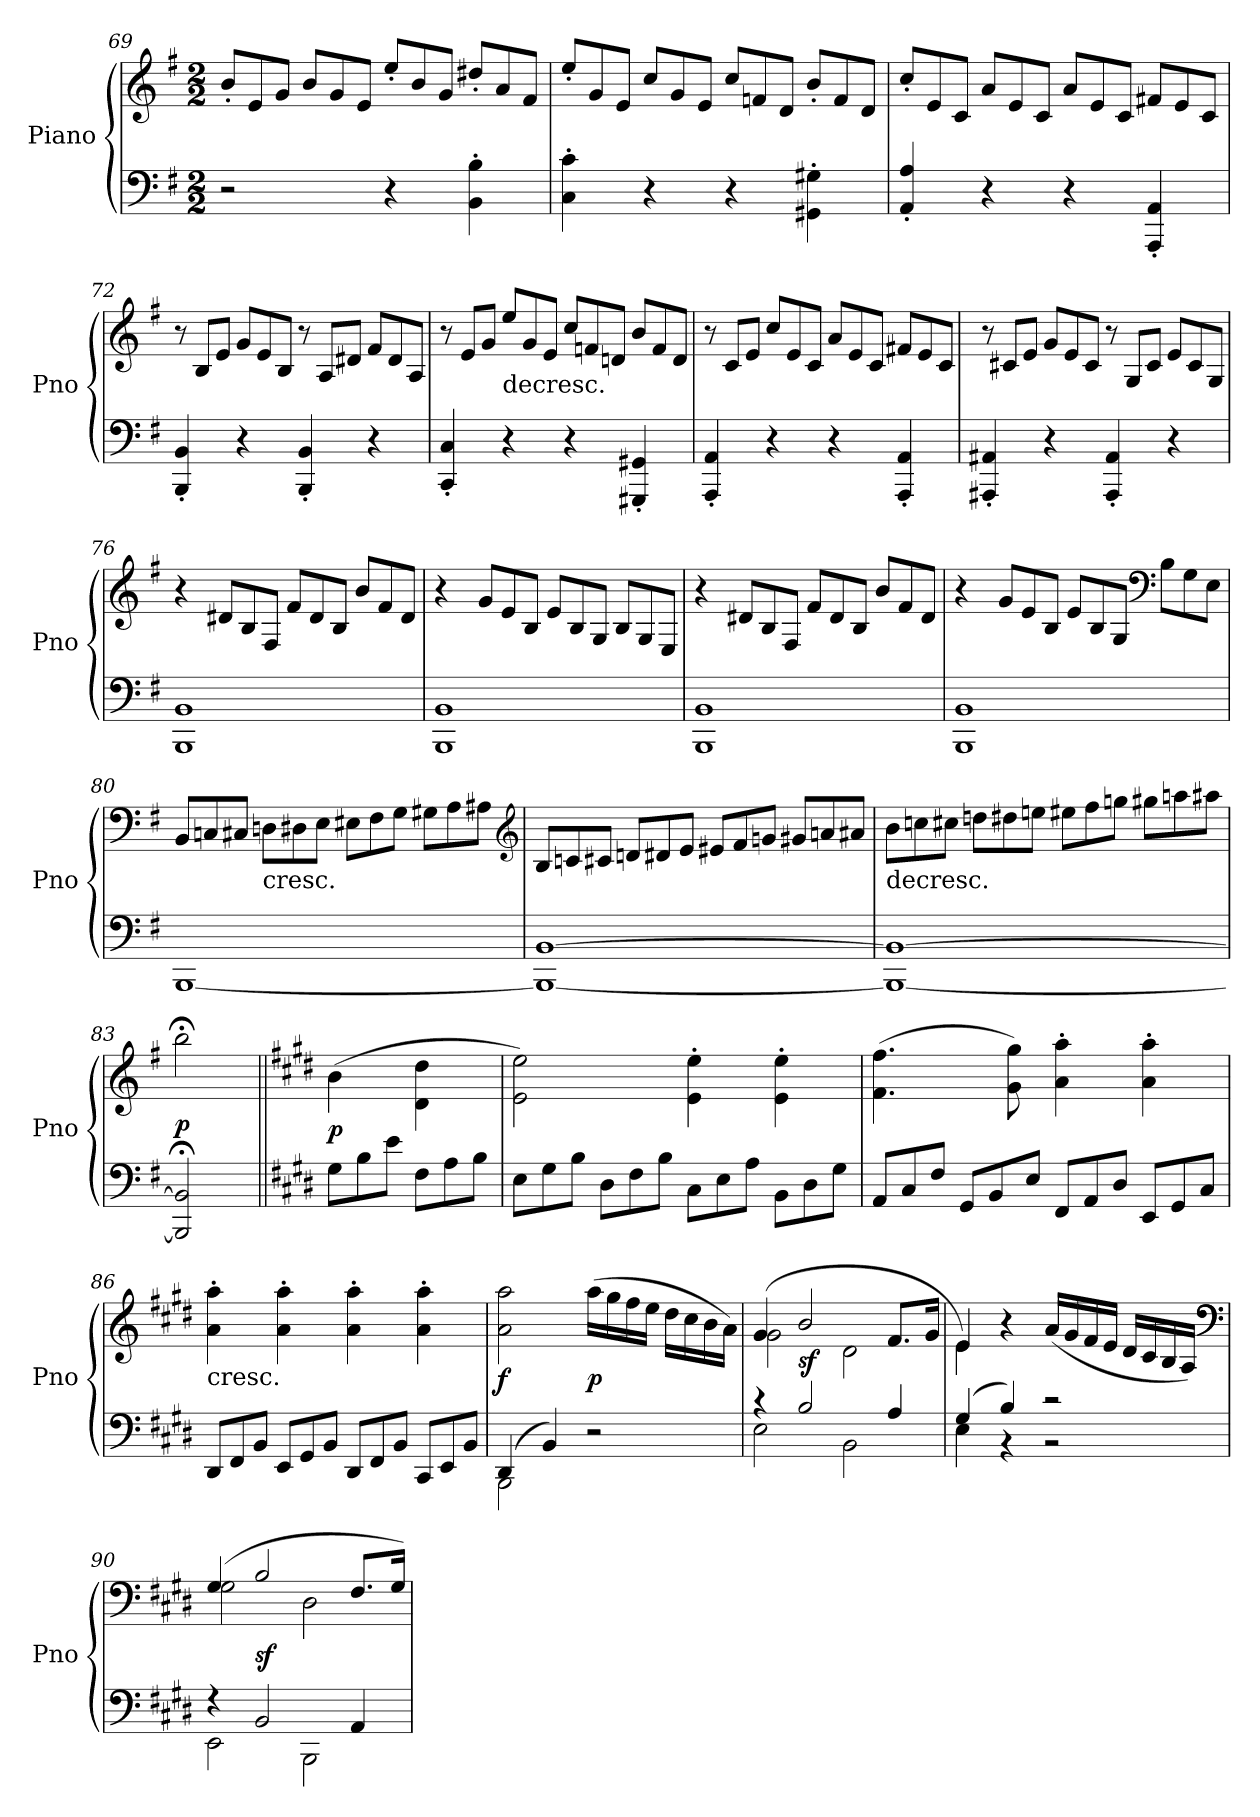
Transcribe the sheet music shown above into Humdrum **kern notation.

**kern	**kern	**dynam
*part1	*part1	*part1
*staff2	*staff1	*staff1/2
*I"Piano	*	*
*I'Pno	*	*
*clefF4	*clefG2	*
*k[f#]	*k[f#]	*
*M2/2	*M2/2	*
*	*Xtuplet	*
=69	=69	=69
2r	12b'L	.
.	12e	.
.	12gJ	.
.	12bL	.
.	12g	.
.	12eJ	.
4r	12ee'/L	.
.	12b/	.
.	12g/J	.
4BB' 4B'	12dd#X'L	.
.	12a	.
.	12f#J	.
=70	=70	=70
4C' 4c'	12ee'L	.
.	12g	.
.	12eJ	.
4r	12ccL	.
.	12g	.
.	12eJ	.
4r	12ccL	.
.	12fn	.
.	12dJ	.
4GG#X'\ 4G#X'\	12b'L	.
.	12f	.
.	12dJ	.
=71	=71	=71
4AA'/ 4A'/	12cc'L	.
.	12e	.
.	12cJ	.
4r	12aL	.
.	12e	.
.	12cJ	.
4r	12aL	.
.	12e	.
.	12cJ	.
4AAA' 4AA'	12f#XL	.
.	12e	.
.	12cJ	.
=72	=72	=72
4BBB' 4BB'	12r	.
.	12BL	.
.	12eJ	.
4r	12gL	.
.	12e	.
.	12BJ	.
4BBB' 4BB'	12r	.
.	12AL	.
.	12d#XJ	.
4r	12f#L	.
.	12d#	.
.	12AJ	.
=73	=73	=73
4CC' 4C'	12r	.
.	12eL	.
.	12gJ	.
!	!LO:TX:c:t=decresc.	!
4r	12eeL	.
.	12g	.
.	12eJ	.
4r	12ccL	.
.	12fn	.
.	12dnJ	.
4GGG#X' 4GG#X'	12bL	.
.	12f	.
.	12dJ	.
=74	=74	=74
4AAA' 4AA'	12r	.
.	12cL	.
.	12eJ	.
4r	12ccL	.
.	12e	.
.	12cJ	.
4r	12aL	.
.	12e	.
.	12cJ	.
4AAA' 4AA'	12f#XL	.
.	12e	.
.	12cJ	.
=75	=75	=75
4AAA#X' 4AA#X'	12r	.
.	12c#XL	.
.	12eJ	.
4r	12gL	.
.	12e	.
.	12c#J	.
4AAA#' 4AA#'	12r	.
.	12GL	.
.	12c#J	.
4r	12eL	.
.	12c#	.
.	12GJ	.
=76	=76	=76
1BBB 1BB	4r	.
.	12d#XL	.
.	12B	.
.	12F#J	.
.	12f#L	.
.	12d#	.
.	12BJ	.
.	12bL	.
.	12f#	.
.	12d#J	.
=77	=77	=77
1BBB 1BB	4r	.
.	12gL	.
.	12e	.
.	12BJ	.
.	12eL	.
.	12B/	.
.	12G/J	.
.	12B/L	.
.	12G/	.
.	12E/J	.
=78	=78	=78
1BBB 1BB	4r	.
.	12d#XL	.
.	12B	.
.	12F#J	.
.	12f#L	.
.	12d#	.
.	12BJ	.
.	12bL	.
.	12f#	.
.	12d#J	.
=79	=79	=79
1BBB 1BB	4r	.
.	12gL	.
.	12e	.
.	12BJ	.
.	12eL	.
.	12B	.
.	12GJ	.
*	*clefF4	*
.	12BL	.
.	12G	.
.	12EJ	.
=80	=80	=80
[1BBB	12BBL	.
.	12Cn	.
.	12C#XJ	.
!	!LO:TX:c:t=cresc.	!
.	12DnL	.
.	12D#X	.
.	12EJ	.
.	12E#XL	.
.	12F#	.
.	12GJ	.
.	12G#XL	.
.	12A	.
.	12A#XJ	.
*	*clefG2	*
=81	=81	=81
1BBB_ [1BB	12BL	.
.	12cn	.
.	12c#XJ	.
.	12dnL	.
.	12d#X	.
.	12eJ	.
.	12e#XL	.
.	12f#	.
.	12gnJ	.
.	12g#XL	.
.	12an	.
.	12a#XJ	.
=82	=82	=82
!	!LO:TX:c:t=decresc.	!
1BBB_ 1BB_	12bL	.
.	12ccn	.
.	12cc#XJ	.
.	12ddnL	.
.	12dd#X	.
.	12eenJ	.
.	12ee#XL	.
.	12ff#	.
.	12ggnJ	.
.	12gg#XL	.
.	12aan	.
.	12aa#XJ	.
=83	=83	=83
2BBB];< 2BB];<	2bb;<	p
=||	=||	=||
*k[f#c#g#d#]	*k[f#c#g#d#]	*
*Xtuplet	*	*
12G#L	(4b	p
12B	.	.
12eJ	.	.
12F#L	4d#\ 4dd#\	.
12A	.	.
12BJ	.	.
=84	=84	=84
12EL	2e\ 2ee\)	.
12G#	.	.
12BJ	.	.
12D#L	.	.
12F#	.	.
12BJ	.	.
12C#L	4e'\ 4ee'\	.
12E	.	.
12AJ	.	.
12BBL	4e'\ 4ee'\	.
12D#	.	.
12G#J	.	.
=85	=85	=85
12AAL	(4.f# 4.ff#	.
12C#	.	.
12F#J	.	.
12GG#L	.	.
12BB	.	.
.	8g# 8gg#)	.
12EJ	.	.
12FF#L	4a' 4aa'	.
12AA	.	.
12D#J	.	.
12EEL	4a' 4aa'	.
12GG#	.	.
12C#J	.	.
=86	=86	=86
!	!LO:TX:c:t=cresc.	!
12DD#L	4a' 4aa'	.
12FF#	.	.
12BBJ	.	.
12EEL	4a' 4aa'	.
12GG#	.	.
12BBJ	.	.
12DD#L	4a' 4aa'	.
12FF#	.	.
12BBJ	.	.
12CC#L	4a' 4aa'	.
12EE	.	.
12BBJ	.	.
=87	=87	=87
*^	*	*
(4DD#	2BBB	2a 2aa	f
4BB)	.	.	.
2r	2ryy	(16aaLL	p
.	.	16gg#	.
.	.	16ff#	.
.	.	16eeJJ	.
.	.	16dd#LL	.
.	.	16cc#	.
.	.	16b	.
.	.	16aJJ)	.
=88	=88	=88	=88
*	*	*^	*
4r	2E	(4g#	2g#	.
2B	.	2b	.	sf
.	2BB	.	2d#	.
4A	.	8.f#L	.	.
.	.	16g#Jk	.	.
=89	=89	=89	=89	=89
(4G#	4E	4e	4e)	.
4B)	4r	4r	2.ryy	.
2r	2r	(16aLL	.	.
.	.	16g#	.	.
.	.	16f#	.	.
.	.	16eJJ	.	.
.	.	16d#LL	.	.
.	.	16c#	.	.
.	.	16B	.	.
.	.	16AJJ)	.	.
*	*	*clefF4	*	*
=90	=90	=90	=90	=90
4r	2EE	(4G#	2G#	.
2BB	.	2B	.	sf
.	2BBB	.	2D#	.
4AA	.	8.F#L	.	.
.	.	16G#Jk)	.	.
*v	*v	*	*	*
*	*v	*v	*
=	=	=
*-	*-	*-
